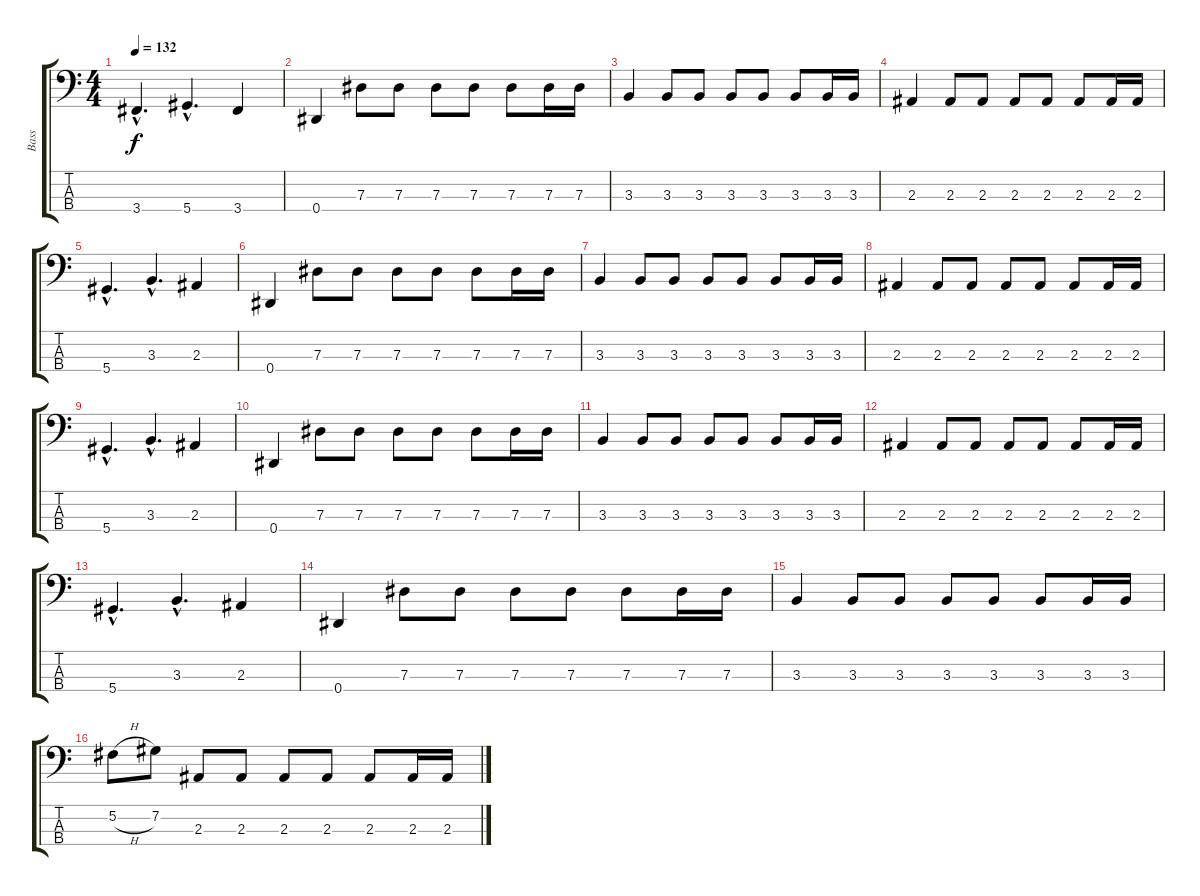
\track ("Bass" "Bass") {instrument electricbassfinger}
\staff {score tabs}
\tuning (Gb2 Db2 Ab1 Eb1) {hide}
\ts (4 4)
\tempo 132
\clef f4
\ks c
3.4{hac}.4{d dy f} 5.4{hac}.4{d} 3.4.4 |
0.4.4 7.3.8 7.3.8 7.3.8 7.3.8 7.3.8 7.3.16 7.3.16 |
3.3.4 3.3.8 3.3.8 3.3.8 3.3.8 3.3.8 3.3.16 3.3.16 |
2.3.4 2.3.8 2.3.8 2.3.8 2.3.8 2.3.8 2.3.16 2.3.16 |
5.4{hac}.4{d} 3.3{hac}.4{d} 2.3.4 |
0.4.4 7.3.8 7.3.8 7.3.8 7.3.8 7.3.8 7.3.16 7.3.16 |
3.3.4 3.3.8 3.3.8 3.3.8 3.3.8 3.3.8 3.3.16 3.3.16 |
2.3.4 2.3.8 2.3.8 2.3.8 2.3.8 2.3.8 2.3.16 2.3.16 |
5.4{hac}.4{d} 3.3{hac}.4{d} 2.3.4 |
0.4.4 7.3.8 7.3.8 7.3.8 7.3.8 7.3.8 7.3.16 7.3.16 |
3.3.4 3.3.8 3.3.8 3.3.8 3.3.8 3.3.8 3.3.16 3.3.16 |
2.3.4 2.3.8 2.3.8 2.3.8 2.3.8 2.3.8 2.3.16 2.3.16 |
5.4{hac}.4{d} 3.3{hac}.4{d} 2.3.4 |
0.4.4 7.3.8 7.3.8 7.3.8 7.3.8 7.3.8 7.3.16 7.3.16 |
3.3.4 3.3.8 3.3.8 3.3.8 3.3.8 3.3.8 3.3.16 3.3.16 |
5.2{h}.8 7.2.8 2.3.8 2.3.8 2.3.8 2.3.8 2.3.8 2.3.16 2.3.16
